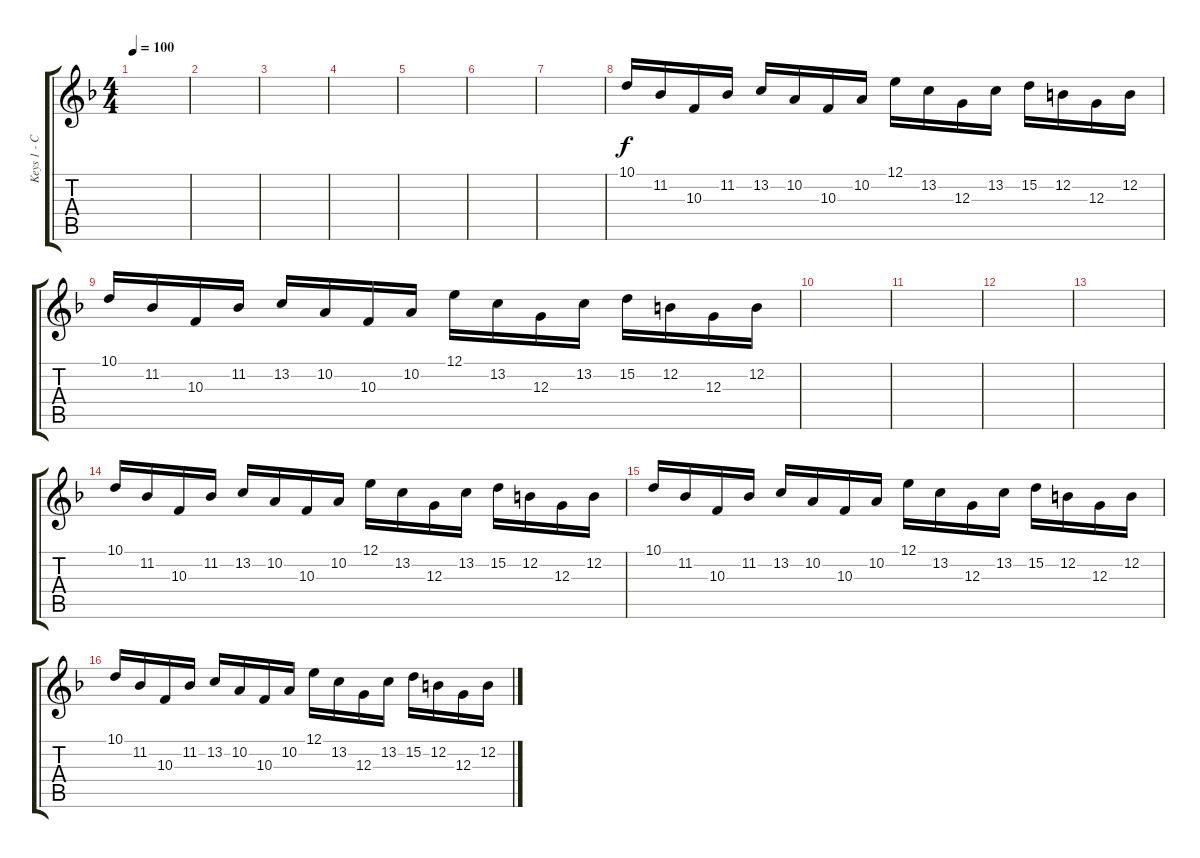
\track ("Keys 1 - Chris Caffery" "Keys 1 - C") {instrument stringensemble1}
\staff {score tabs}
\tuning (E4 B3 G3 D3 A2 E2) {hide}
\ts (4 4)
\tempo 100
\clef g2
\ks f
|
|
|
|
|
|
|
10.1.16 11.2.16 10.3.16 11.2.16 13.2.16 10.2.16 10.3.16 10.2.16 12.1.16 13.2.16 12.3.16 13.2.16 15.2.16 12.2.16 12.3.16 12.2.16 |
10.1.16 11.2.16 10.3.16 11.2.16 13.2.16 10.2.16 10.3.16 10.2.16 12.1.16 13.2.16 12.3.16 13.2.16 15.2.16 12.2.16 12.3.16 12.2.16 |
|
|
|
|
10.1.16 11.2.16 10.3.16 11.2.16 13.2.16 10.2.16 10.3.16 10.2.16 12.1.16 13.2.16 12.3.16 13.2.16 15.2.16 12.2.16 12.3.16 12.2.16 |
10.1.16 11.2.16 10.3.16 11.2.16 13.2.16 10.2.16 10.3.16 10.2.16 12.1.16 13.2.16 12.3.16 13.2.16 15.2.16 12.2.16 12.3.16 12.2.16 |
10.1.16 11.2.16 10.3.16 11.2.16 13.2.16 10.2.16 10.3.16 10.2.16 12.1.16 13.2.16 12.3.16 13.2.16 15.2.16 12.2.16 12.3.16 12.2.16
